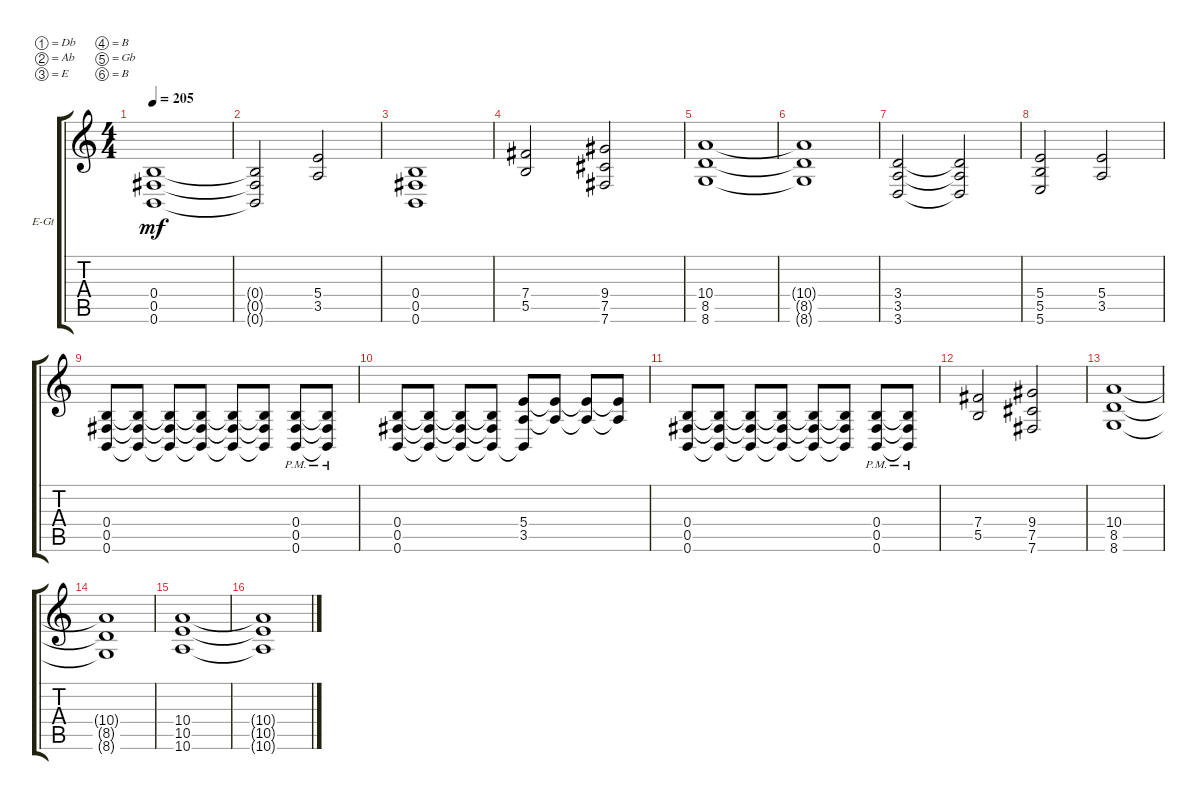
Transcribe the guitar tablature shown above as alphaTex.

\defaultSystemsLayout 4
\bracketExtendMode groupsimilarinstruments
\firstSystemTrackNameOrientation horizontal
\otherSystemsTrackNameOrientation horizontal
\track ("Electric Guitar" "E-Gt") {instrument overdrivenguitar}
\staff {score tabs}
\tuning (Db4 Ab3 E3 B2 Gb2 B1)
\ts (4 4)
\tempo 205
\clef g2
\scale
0.333333
\ks c
(0.6 0.5 0.4).1{dy mf} |
\scale
0.333333 (0.5{t} 0.4{t} 0.6{t}).2 (3.5 5.4).2 |
\scale
0.333333 (0.6 0.5 0.4).1 |
\scale
0.333333 (5.5 7.4).2 (7.6 7.5 9.4).2 |
\scale
0.333333 (8.6 8.5 10.4).1 |
\scale
0.333333 (8.6{t} 8.5{t} 10.4{t}).1 |
\scale
0.333333 (3.6 3.5 3.4).2 (3.5{t} 3.4{t} 3.6{t}).2 |
\scale
0.333333 (5.5 5.4 5.6).2 (3.5 5.4).2 |
\scale
0.333333 (0.6 0.5 0.4).8 (0.6{t} 0.5{t} 0.4{t}).8 (0.6{t} 0.5{t} 0.4{t}).8 (0.4{t} 0.5{t} 0.6{t}).8 (0.6{t} 0.5{t} 0.4{t}).8 (0.4{t} 0.5{t} 0.6{t}).8 (0.6{pm} 0.5{pm} 0.4{pm}).8 (0.4{pm t} 0.5{pm t} 0.6{pm t}).8 |
\scale
0.333333 (0.6 0.5 0.4).8 (0.4{t} 0.5{t} 0.6{t}).8 (0.4{t} 0.5{t} 0.6{t}).8 (0.6{t} 0.5{t} 0.4{t}).8 (5.4 3.5 0.6{t}).8 (3.5{t} 5.4{t}).8 (3.5{t} 5.4{t}).8 (3.5{t} 5.4{t}).8 |
\scale
0.333333 (0.6 0.5 0.4).8 (0.6{t} 0.5{t} 0.4{t}).8 (0.6{t} 0.5{t} 0.4{t}).8 (0.4{t} 0.5{t} 0.6{t}).8 (0.6{t} 0.5{t} 0.4{t}).8 (0.4{t} 0.5{t} 0.6{t}).8 (0.6{pm} 0.5{pm} 0.4{pm}).8 (0.4{pm t} 0.5{pm t} 0.6{pm t}).8 |
\scale
0.333333 (5.5 7.4).2 (7.6 7.5 9.4).2 |
\scale
0.333333 (8.6 8.5 10.4).1 |
\scale
0.333333 (8.6{t} 8.5{t} 10.4{t}).1 |
\scale
0.333333 (10.6 10.5 10.4).1 |
\scale
0.333333 (10.6{t} 10.5{t} 10.4{t}).1
